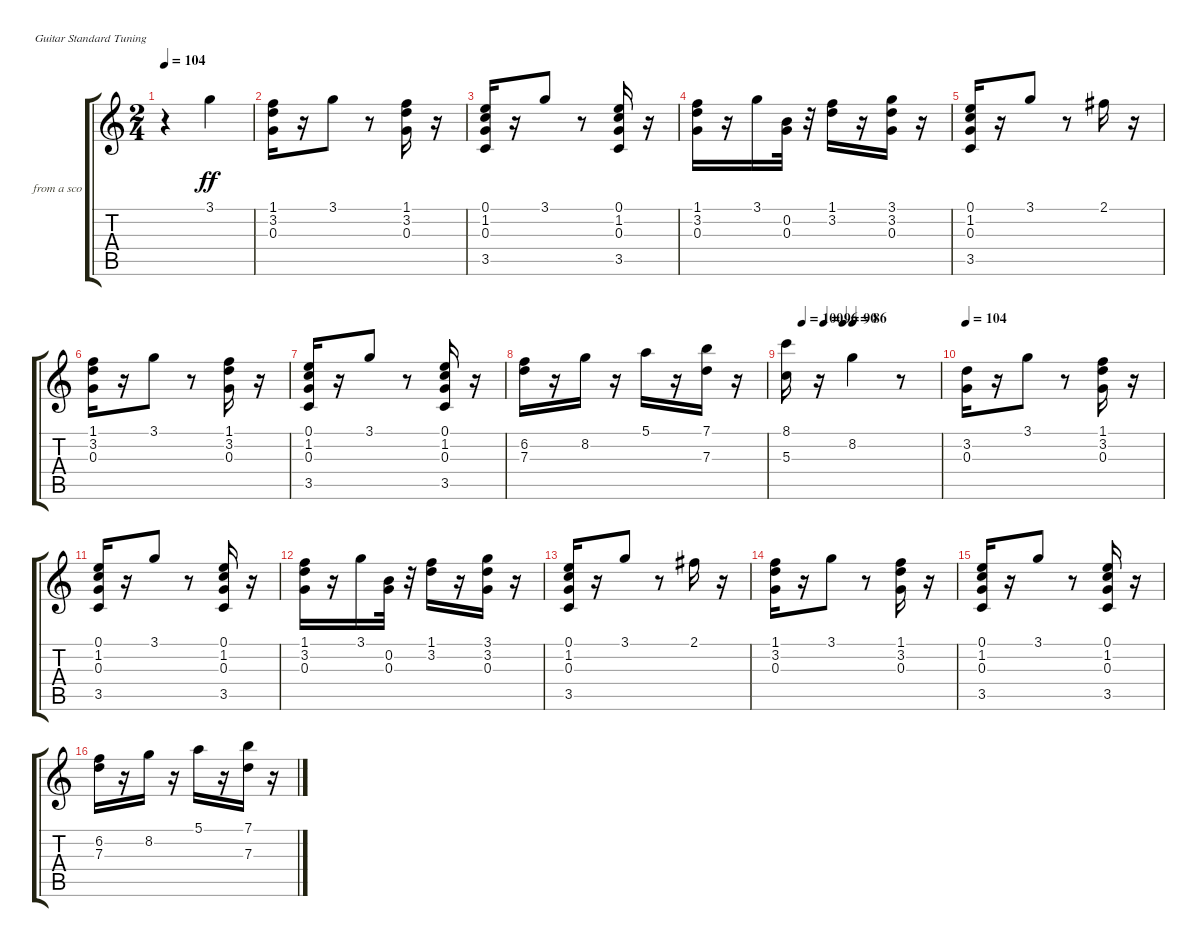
\bracketExtendMode groupsimilarinstruments
\firstSystemTrackNameOrientation horizontal
\otherSystemsTrackNameOrientation horizontal
\track ("from a score of" "from a sco") {instrument acousticguitarnylon}
\staff {score tabs}
\tuning (E4 B3 G3 D3 A2 E2)
\ts (2 4)
\tempo 104
\clef g2
\ks c
r.4{dy ff instrument acousticguitarnylon} 3.1.4 |
(1.1 3.2 0.3).16 r.16 3.1.8 r.8 (1.1 3.2 0.3).16 r.16 |
(0.1 1.2 0.3 3.5).16 r.16 3.1.8 r.8 (0.1 1.2 0.3 3.5).16 r.16 |
(1.1 3.2 0.3).16 r.16 3.1.16 (0.2 0.3).32 r.32 (1.1 3.2).16 r.16 (3.1 3.2 0.3).16 r.16 |
(0.1 1.2 0.3 3.5).16 r.16 3.1.8 r.8 2.1.16 r.16 |
(1.1 3.2 0.3).16 r.16 3.1.8 r.8 (1.1 3.2 0.3).16 r.16 |
(0.1 1.2 0.3 3.5).16 r.16 3.1.8 r.8 (0.1 1.2 0.3 3.5).16 r.16 |
(6.2 7.3).16 r.16 8.2.16 r.16 5.1.16 r.16 (7.1 7.3).16 r.16 |
\tempo (100 0.109375)
\tempo (96 0.25)
\tempo (90 0.375)
\tempo (86 0.4375)
(8.1 5.3).16 r.16 8.2.4 r.8 |
\tempo 104
(3.2 0.3).16 r.16 3.1.8 r.8 (1.1 3.2 0.3).16 r.16 |
(0.1 1.2 0.3 3.5).16 r.16 3.1.8 r.8 (0.1 1.2 0.3 3.5).16 r.16 |
(1.1 3.2 0.3).16 r.16 3.1.16 (0.2 0.3).32 r.32 (1.1 3.2).16 r.16 (3.1 3.2 0.3).16 r.16 |
(0.1 1.2 0.3 3.5).16 r.16 3.1.8 r.8 2.1.16 r.16 |
(1.1 3.2 0.3).16 r.16 3.1.8 r.8 (1.1 3.2 0.3).16 r.16 |
(0.1 1.2 0.3 3.5).16 r.16 3.1.8 r.8 (0.1 1.2 0.3 3.5).16 r.16 |
(6.2 7.3).16 r.16 8.2.16 r.16 5.1.16 r.16 (7.1 7.3).16 r.16
